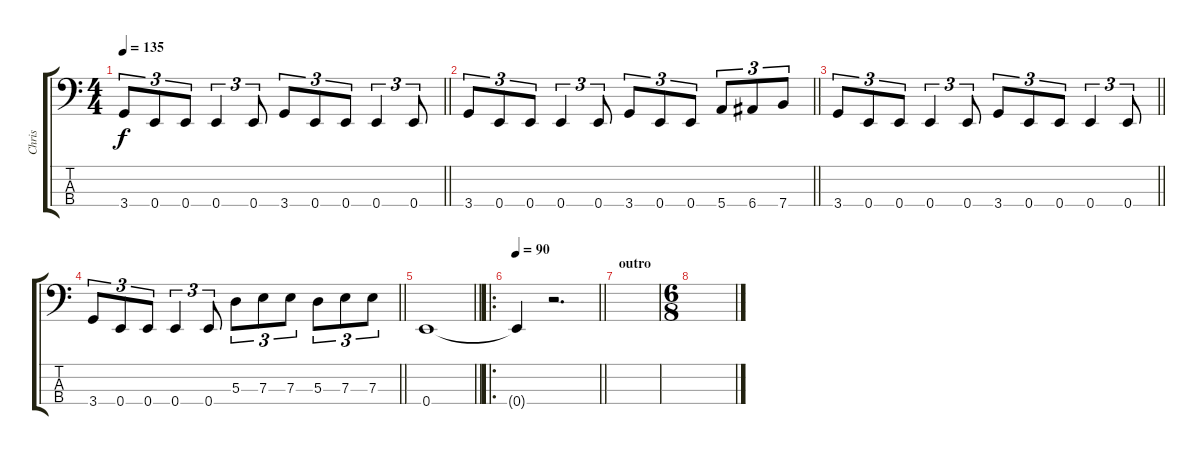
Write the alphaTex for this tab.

\track ("Chris " "Chris ") {instrument electricbasspick}
\staff {score tabs}
\tuning (G2 D2 A1 E1) {hide}
\ts (4 4)
\tempo 135
\clef f4
\barLineRight lightlight
\ks c
3.4.8{tu (3 2) dy f} 0.4.8{tu (3 2)} 0.4.8{tu (3 2)} 0.4.4{tu (3 2)} 0.4.8{tu (3 2)} 3.4.8{tu (3 2)} 0.4.8{tu (3 2)} 0.4.8{tu (3 2)} 0.4.4{tu (3 2)} 0.4.8{tu (3 2)} |
\barLineRight lightlight
3.4.8{tu (3 2)} 0.4.8{tu (3 2)} 0.4.8{tu (3 2)} 0.4.4{tu (3 2)} 0.4.8{tu (3 2)} 3.4.8{tu (3 2)} 0.4.8{tu (3 2)} 0.4.8{tu (3 2)} 5.4.8{tu (3 2)} 6.4.8{tu (3 2)} 7.4.8{tu (3 2)} |
\barLineRight lightlight
3.4.8{tu (3 2)} 0.4.8{tu (3 2)} 0.4.8{tu (3 2)} 0.4.4{tu (3 2)} 0.4.8{tu (3 2)} 3.4.8{tu (3 2)} 0.4.8{tu (3 2)} 0.4.8{tu (3 2)} 0.4.4{tu (3 2)} 0.4.8{tu (3 2)} |
\barLineRight lightlight
3.4.8{tu (3 2)} 0.4.8{tu (3 2)} 0.4.8{tu (3 2)} 0.4.4{tu (3 2)} 0.4.8{tu (3 2)} 5.3.8{tu (3 2)} 7.3.8{tu (3 2)} 7.3.8{tu (3 2)} 5.3.8{tu (3 2)} 7.3.8{tu (3 2)} 7.3.8{tu (3 2)} |
\barLineRight lightlight
0.4.1 |
\ro
\tempo 90
\barLineRight lightlight
0.4{t}.4 r.2{d} |
\section ("" "outro")
|
\ts (6 8)
